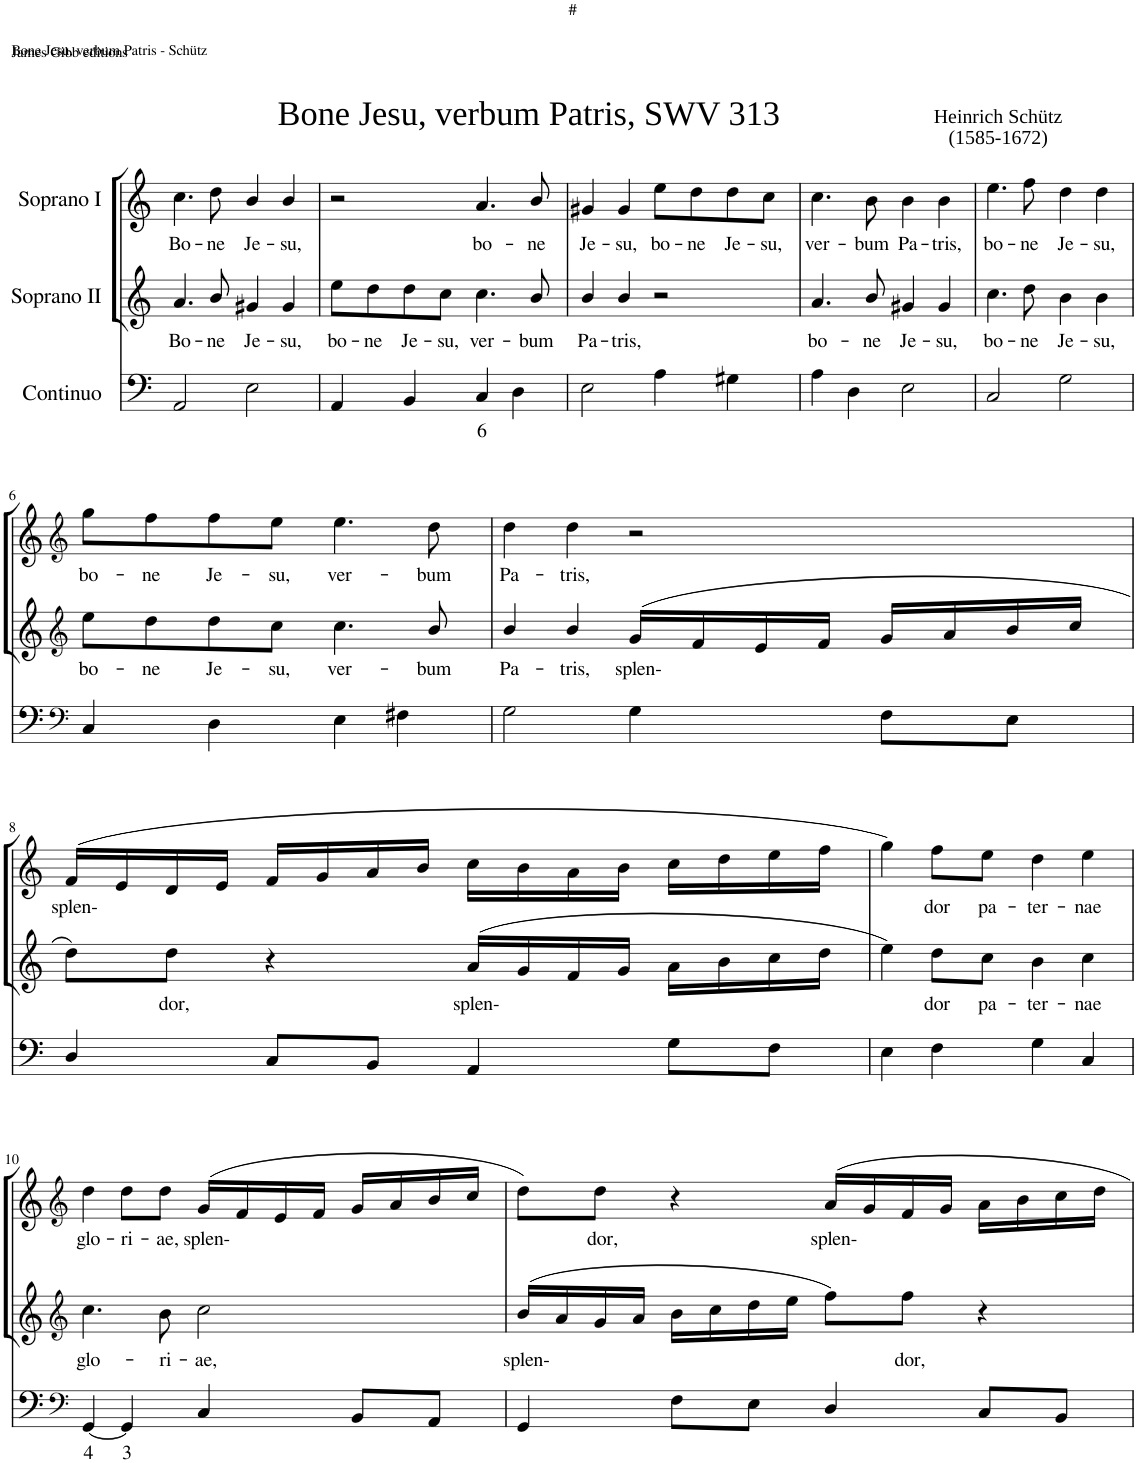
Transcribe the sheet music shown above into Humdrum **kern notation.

**kern	**text	**kern	**text	**kern	**text
*part3	*part3	*part2	*part2	*part1	*part1
*staff3	*staff3	*staff2	*staff2	*staff1	*staff1
*I"Continuo	*	*I"Soprano II	*	*I"Soprano I	*
*clefF4	*	*clefG2	*	*clefG2	*
*k[]	*	*k[]	*	*k[]	*
=1	=1	=1	=1	=1	=1
!	!	!	!	!LO:TX:a:t=Bone Jesu, verbum Patris, SWV 313	!
!	!	!	!	!LO:TX:a:t=Heinrich Schütz	!
!	!	!	!	!LO:TX:a:t=(1585-1672)	!
!	!	!	!LO:LY:b	!	!LO:LY:b
2AA/	.	4.a/	Bo-	4.cc\	Bo-
!	!	!	!LO:LY:b	!	!LO:LY:b
.	.	8b/	ne	8dd\	ne
!	!	!	!LO:LY:b	!	!LO:LY:b
2E\	.	4g#X/	Je-	4b/	Je-
!	!	!	!LO:LY:b	!	!LO:LY:b
.	.	4g#/	su,	4b/	su,
=2	=2	=2	=2	=2	=2
!	!	!	!LO:LY:b	!	!
4AA/	.	8ee\L	bo-	2r	.
!	!	!	!LO:LY:b	!	!
.	.	8dd\	ne	.	.
!	!	!	!LO:LY:b	!	!
4BB/	.	8dd\	Je-	.	.
!	!	!	!LO:LY:b	!	!
.	.	8cc\J	su,	.	.
!	!LO:LY:b	!	!LO:LY:b	!	!LO:LY:b
4C/	6	4.cc\	ver-	4.a/	bo-
4D\	.	.	.	.	.
!	!	!	!LO:LY:b	!	!LO:LY:b
.	.	8b/	bum	8b/	ne
=3	=3	=3	=3	=3	=3
!	!	!	!LO:LY:b	!	!LO:LY:b
2E\	.	4b/	Pa-	4g#X/	Je-
!	!	!	!LO:LY:b	!	!LO:LY:b
.	.	4b/	tris,	4g#/	su,
!	!	!	!	!	!LO:LY:b
4A\	.	2r	.	8ee\L	bo-
!	!	!	!	!	!LO:LY:b
.	.	.	.	8dd\	ne
!	!	!	!	!	!LO:LY:b
4G#X\	.	.	.	8dd\	Je-
!	!	!	!	!	!LO:LY:b
.	.	.	.	8cc\J	su,
=4	=4	=4	=4	=4	=4
!	!	!	!LO:LY:b	!	!LO:LY:b
4A\	.	4.a/	bo-	4.cc\	ver-
4D\	.	.	.	.	.
!	!	!	!LO:LY:b	!	!LO:LY:b
.	.	8b/	ne	8b\	bum
!	!	!	!LO:LY:b	!	!LO:LY:b
2E\	.	4g#X/	Je-	4b\	Pa-
!	!	!	!LO:LY:b	!	!LO:LY:b
.	.	4g#/	su,	4b\	tris,
=5	=5	=5	=5	=5	=5
!	!	!	!LO:LY:b	!	!LO:LY:b
2C/	.	4.cc\	bo-	4.ee\	bo-
!	!	!	!LO:LY:b	!	!LO:LY:b
.	.	8dd\	ne	8ff\	ne
!	!	!	!LO:LY:b	!	!LO:LY:b
2G\	.	4b\	Je-	4dd\	Je-
!	!	!	!LO:LY:b	!	!LO:LY:b
.	.	4b\	su,	4dd\	su,
!!LO:LB:g=z
=6	=6	=6	=6	=6	=6
*clefF4	*	*clefG2	*	*clefG2	*
!	!	!	!LO:LY:b	!	!LO:LY:b
4C/	.	8ee\L	bo-	8gg\L	bo-
!	!	!	!LO:LY:b	!	!LO:LY:b
.	.	8dd\	ne	8ff\	ne
!	!	!	!LO:LY:b	!	!LO:LY:b
4D\	.	8dd\	Je-	8ff\	Je-
!	!	!	!LO:LY:b	!	!LO:LY:b
.	.	8cc\J	su,	8ee\J	su,
!	!	!	!LO:LY:b	!	!LO:LY:b
4E\	.	4.cc\	ver-	4.ee\	ver-
4F#X\	.	.	.	.	.
!	!	!	!LO:LY:b	!	!LO:LY:b
.	.	8b/	bum	8dd\	bum
=7	=7	=7	=7	=7	=7
!	!	!	!LO:LY:b	!	!LO:LY:b
2G\	.	4b/	Pa-	4dd\	Pa-
!	!	!	!LO:LY:b	!	!LO:LY:b
.	.	4b/	tris,	4dd\	tris,
!	!	!	!LO:LY:b	!	!
4G\	.	(16g/LL	splen-	2r	.
.	.	16f/	.	.	.
.	.	16e/	.	.	.
.	.	16f/JJ	.	.	.
8F\L	.	16g/LL	.	.	.
.	.	16a/	.	.	.
8E\J	.	16b/	.	.	.
.	.	16cc/JJ	.	.	.
!!LO:LB:g=z
=8	=8	=8	=8	=8	=8
!	!	!	!	!	!LO:LY:b
4D/	.	8dd\L)	.	(16f/LL	splen-
.	.	.	.	16e/	.
!	!	!	!LO:LY:b	!	!
.	.	8dd\J	dor,	16d/	.
.	.	.	.	16e/JJ	.
8C/L	.	4r	.	16f/LL	.
.	.	.	.	16g/	.
8BB/J	.	.	.	16a/	.
.	.	.	.	16b/JJ	.
!	!	!	!LO:LY:b	!	!
4AA/	.	(16a/LL	splen-	16cc\LL	.
.	.	16g/	.	16b\	.
.	.	16f/	.	16a\	.
.	.	16g/JJ	.	16b\JJ	.
8G\L	.	16a\LL	.	16cc\LL	.
.	.	16b\	.	16dd\	.
8F\J	.	16cc\	.	16ee\	.
.	.	16dd\JJ	.	16ff\JJ	.
=9	=9	=9	=9	=9	=9
4E\	.	4ee\)	.	4gg\)	.
!	!	!	!LO:LY:b	!	!LO:LY:b
4F\	.	8dd\L	dor	8ff\L	dor
!	!	!	!LO:LY:b	!	!LO:LY:b
.	.	8cc\J	pa-	8ee\J	pa-
!	!	!	!LO:LY:b	!	!LO:LY:b
4G\	.	4b\	ter-	4dd\	ter-
!	!	!	!LO:LY:b	!	!LO:LY:b
4C/	.	4cc\	nae	4ee\	nae
!!LO:LB:g=z
=10	=10	=10	=10	=10	=10
*clefF4	*	*clefG2	*	*clefG2	*
!	!LO:LY:b	!	!LO:LY:b	!	!LO:LY:b
[4GG/	4	4.cc\	glo-	4dd\	glo-
!	!LO:LY:b	!	!	!	!LO:LY:b
4GG/]	3	.	.	8dd\L	ri-
!	!	!	!LO:LY:b	!	!LO:LY:b
.	.	8b\	ri-	8dd\J	ae,
!	!	!	!LO:LY:b	!	!LO:LY:b
4C/	.	2cc\	ae,	(16g/LL	splen-
.	.	.	.	16f/	.
.	.	.	.	16e/	.
.	.	.	.	16f/JJ	.
8BB/L	.	.	.	16g/LL	.
.	.	.	.	16a/	.
8AA/J	.	.	.	16b/	.
.	.	.	.	16cc/JJ	.
=11	=11	=11	=11	=11	=11
!	!	!	!LO:LY:b	!	!
4GG/	.	(16b/LL	splen-	8dd\L)	.
.	.	16a/	.	.	.
!	!	!	!	!	!LO:LY:b
.	.	16g/	.	8dd\J	dor,
.	.	16a/JJ	.	.	.
8F\L	.	16b\LL	.	4r	.
.	.	16cc\	.	.	.
8E\J	.	16dd\	.	.	.
.	.	16ee\JJ	.	.	.
!	!	!	!	!	!LO:LY:b
4D/	.	8ff\L)	.	16a/LL	splen-
.	.	.	.	16g/	.
!	!	!	!LO:LY:b	!	!
.	.	8ff\J	dor,	16f/	.
.	.	.	.	16g/JJ	.
8C/L	.	4r	.	16a\LL	.
.	.	.	.	16b\	.
8BB/J	.	.	.	16cc\	.
.	.	.	.	16dd\JJ	.
=	=	=	=	=	=
*-	*-	*-	*-	*-	*-
